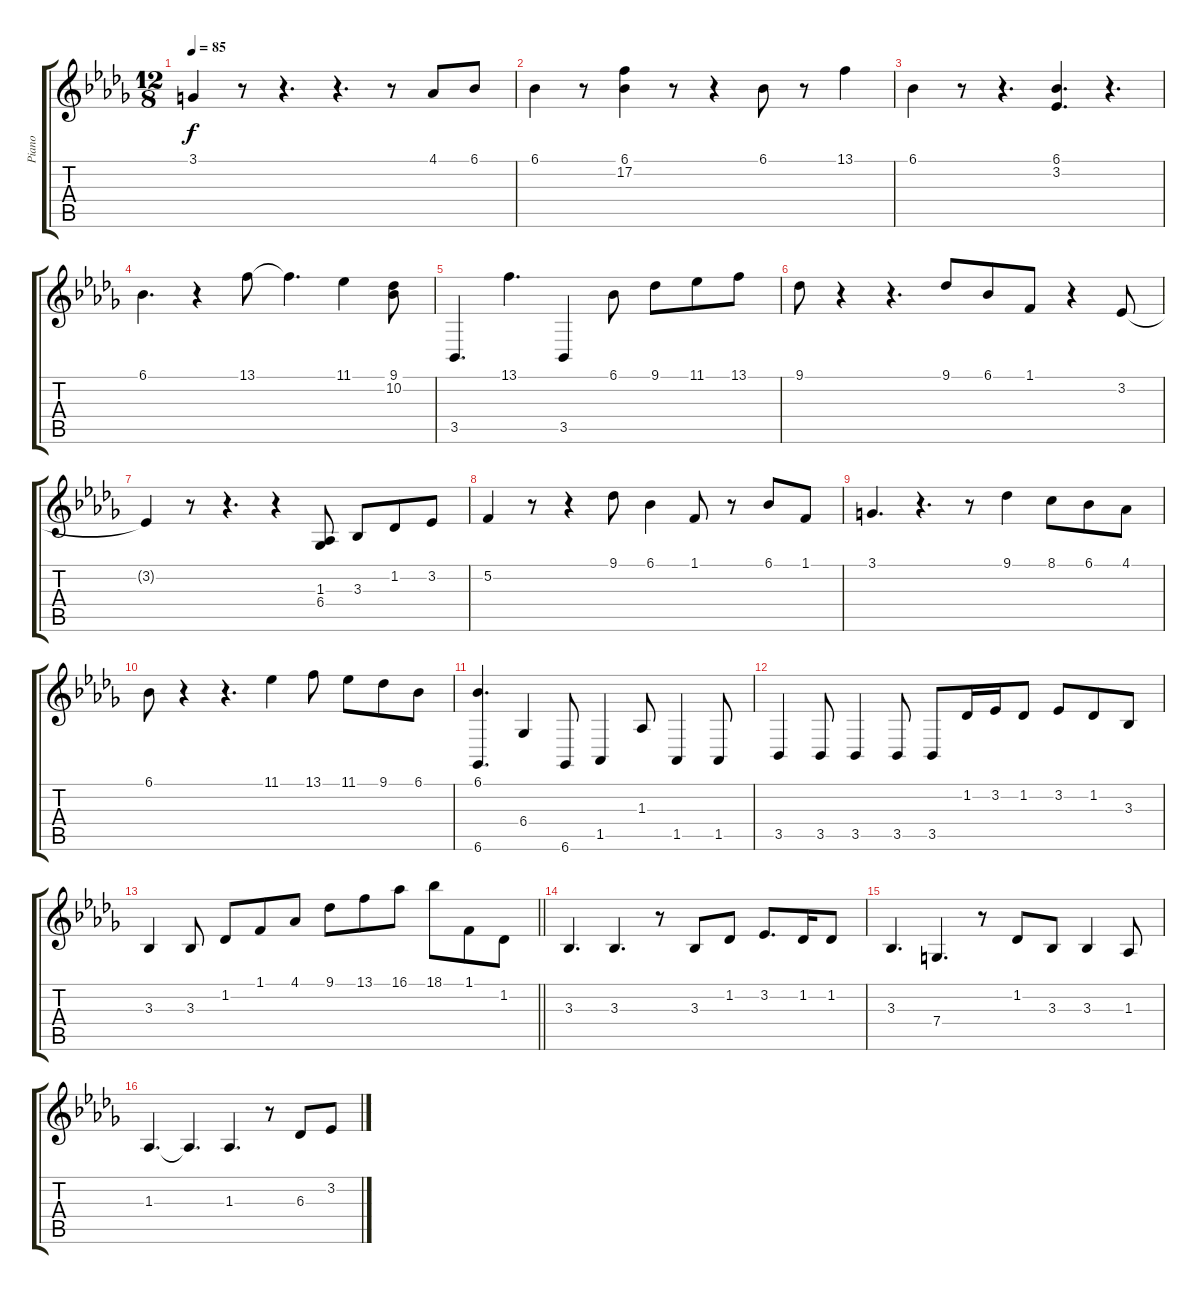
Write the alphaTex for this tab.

\track ("Piano" "Piano") {instrument electricgrandpiano}
\staff {score tabs}
\tuning (E4 C4 G3 C3 G2 C2) {hide}
\ts (12 8)
\tempo 85
\clef g2
\ks bbminor
3.1.4{dy f} r.8 r.4{d} r.4{d} r.8 4.1.8 6.1.8 |
6.1.4 r.8 (6.1 17.2).4 r.8 r.4 6.1.8 r.8 13.1.4 |
6.1.4 r.8 r.4{d} (6.1 3.2).4{d} r.4{d} |
6.1.4{d} r.4 13.1.8 13.1{t}.4{d} 11.1.4 (9.1 10.2).8 |
3.5.4{d} 13.1.4{d} 3.5.4 6.1.8 9.1.8 11.1.8 13.1.8 |
9.1.8 r.4 r.4{d} 9.1.8 6.1.8 1.1.8 r.4 3.2.8 |
3.2{t}.4 r.8 r.4{d} r.4 (1.3 6.4).8 3.3.8 1.2.8 3.2.8 |
5.2.4 r.8 r.4 9.1.8 6.1.4 1.1.8 r.8 6.1.8 1.1.8 |
3.1.4{d} r.4{d} r.8 9.1.4 8.1.8 6.1.8 4.1.8 |
6.1.8 r.4 r.4{d} 11.1.4 13.1.8 11.1.8 9.1.8 6.1.8 |
(6.1 6.6).4{d} 6.4.4 6.6.8 1.5.4 1.3.8 1.5.4 1.5.8 |
3.5.4 3.5.8 3.5.4 3.5.8 3.5.8 1.2.16 3.2.16 1.2.8 3.2.8 1.2.8 3.3.8 |
\barLineRight lightlight
3.3.4 3.3.8 1.2.8 1.1.8 4.1.8 9.1.8 13.1.8 16.1.8 18.1.8 1.1.8 1.2.8 |
3.3.4{d} 3.3.4{d} r.8 3.3.8 1.2.8 3.2.8{d} 1.2.16 1.2.8 |
3.3.4{d} 7.4.4{d} r.8 1.2.8 3.3.8 3.3.4 1.3.8 |
1.3.4{d} 1.3{t}.4{d} 1.3.4{d} r.8 6.3.8 3.2.8
